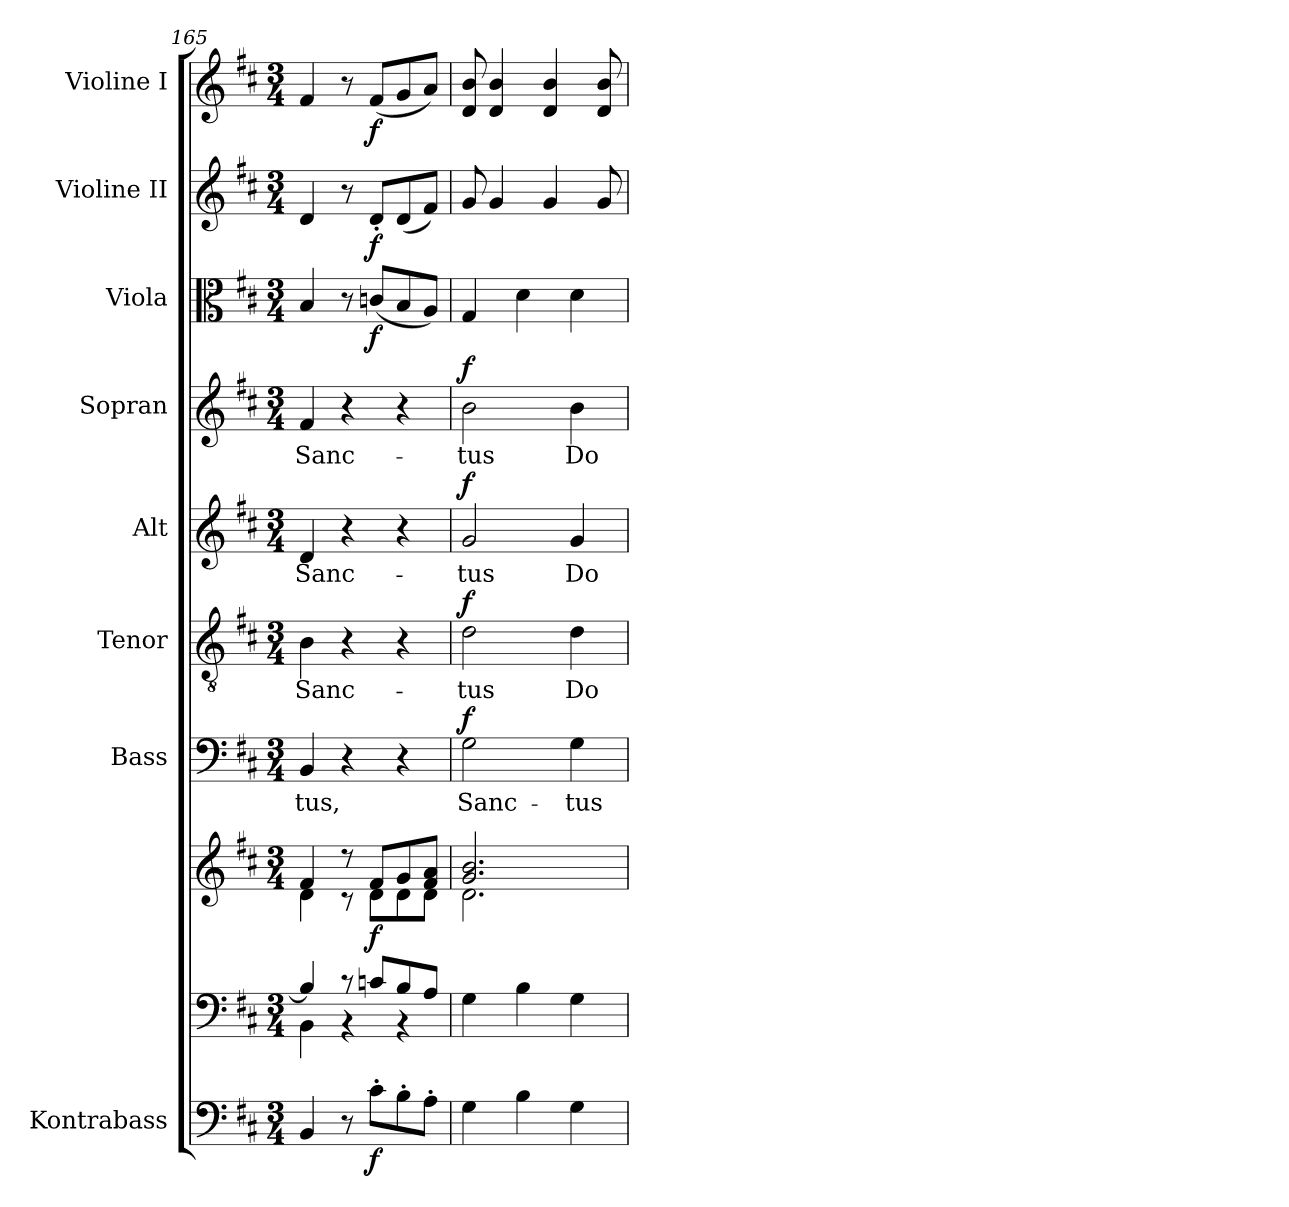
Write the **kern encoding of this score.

**kern	**dynam	**kern	**kern	**dynam	**kern	**text	**dynam	**kern	**text	**dynam	**kern	**text	**dynam	**kern	**text	**dynam	**kern	**dynam	**kern	**dynam	**kern	**dynam
*part9	*part9	*part8	*part8	*part8	*part7	*part7	*part7	*part6	*part6	*part6	*part5	*part5	*part5	*part4	*part4	*part4	*part3	*part3	*part2	*part2	*part1	*part1
*staff10	*staff10	*staff9	*staff8	*staff8/9	*staff7	*staff7	*staff7	*staff6	*staff6	*staff6	*staff5	*staff5	*staff5	*staff4	*staff4	*staff4	*staff3	*staff3	*staff2	*staff2	*staff1	*staff1
*I"Kontrabass	*	*	*	*	*I"Bass	*	*	*I"Tenor	*	*	*I"Alt	*	*	*I"Sopran	*	*	*I"Viola	*	*I"Violine II	*	*I"Violine I	*
*I'Kb.	*	*	*	*	*I'B.	*	*	*I'T.	*	*	*I'A.	*	*	*I'S.	*	*	*I'Vla.	*	*I'Vl. II	*	*I'Vl. I	*
*clefF4	*	*clefF4	*clefG2	*	*clefF4	*	*	*clefGv2	*	*	*clefG2	*	*	*clefG2	*	*	*clefC3	*	*clefG2	*	*clefG2	*
*ITrd7c12	*	*	*	*	*	*	*	*	*	*	*	*	*	*	*	*	*	*	*	*	*	*
*k[f#c#]	*	*k[f#c#]	*k[f#c#]	*	*k[f#c#]	*	*	*k[f#c#]	*	*	*k[f#c#]	*	*	*k[f#c#]	*	*	*k[f#c#]	*	*k[f#c#]	*	*k[f#c#]	*
*D:	*	*D:	*D:	*	*D:	*	*	*D:	*	*	*D:	*	*	*D:	*	*	*D:	*	*D:	*	*D:	*
*M3/4	*	*M3/4	*M3/4	*	*M3/4	*	*	*M3/4	*	*	*M3/4	*	*	*M3/4	*	*	*M3/4	*	*M3/4	*	*M3/4	*
=165	=165	=165	=165	=165	=165	=165	=165	=165	=165	=165	=165	=165	=165	=165	=165	=165	=165	=165	=165	=165	=165	=165
*	*	*^	*^	*	*	*	*	*	*	*	*	*	*	*	*	*	*	*	*	*	*	*
!	!	!	!	!	!	!	!	!LO:LY:b	!	!	!LO:LY:b	!	!	!LO:LY:b	!	!	!LO:LY:b	!	!	!	!	!	!	!
4BBB/	.	4B/]	4BB\	4f#/	4d\	.	4BB/	-tus,	.	4B\	Sanc-	.	4d/	Sanc-	.	4f#/	Sanc-	.	4B/	.	4d/	.	4f#/	.
8r	.	8rB	4rBB	8r	8r	.	4r	.	.	4r	.	.	4r	.	.	4r	.	.	8r	.	8r	.	8r	.
!	!LO:DY:b	!	!	!	!	!LO:DY:b	!	!	!	!	!	!	!	!	!	!	!	!	!	!LO:DY:b	!	!LO:DY:b	!	!LO:DY:b
8C#'>\L	f	8cn/L	.	8f#/L	8d\L	f	.	.	.	.	.	.	.	.	.	.	.	.	(<8cn/L	f	8d'</L	f	(<8f#/L	f
8BB'>\	.	8B/	4rBB	8g/	8d\	.	4r	.	.	4r	.	.	4r	.	.	4r	.	.	8B/	.	(<8d/	.	8g/	.
8AA'>\J	.	8A/J	.	8f#/ 8a/J	8d\J	.	.	.	.	.	.	.	.	.	.	.	.	.	8A/J)	.	8f#/J)	.	8a/J)	.
*	*	*v	*v	*	*	*	*	*	*	*	*	*	*	*	*	*	*	*	*	*	*	*	*	*
=166	=166	=166	=166	=166	=166	=166	=166	=166	=166	=166	=166	=166	=166	=166	=166	=166	=166	=166	=166	=166	=166	=166	=166
!	!	!	!	!	!	!	!LO:LY:b	!LO:DY:a	!	!LO:LY:b	!LO:DY:a	!	!LO:LY:b	!LO:DY:a	!	!LO:LY:b	!LO:DY:a	!	!	!	!	!	!
4GG\	.	4G\	2.g/ 2.b/	2.d\	.	2G\	Sanc-	f	2d\	-tus	f	2g/	-tus	f	2b\	-tus	f	4G/	.	8g/	.	8d/ 8b/	.
.	.	.	.	.	.	.	.	.	.	.	.	.	.	.	.	.	.	.	.	4g/	.	4d/ 4b/	.
4BB\	.	4B\	.	.	.	.	.	.	.	.	.	.	.	.	.	.	.	4d\	.	.	.	.	.
.	.	.	.	.	.	.	.	.	.	.	.	.	.	.	.	.	.	.	.	4g/	.	4d/ 4b/	.
!	!	!	!	!	!	!	!LO:LY:b	!	!	!LO:LY:b	!	!	!LO:LY:b	!	!	!LO:LY:b	!	!	!	!	!	!	!
4GG\	.	4G\	.	.	.	4G\	-tus	.	4d\	Do-	.	4g/	Do-	.	4b\	Do-	.	4d\	.	.	.	.	.
.	.	.	.	.	.	.	.	.	.	.	.	.	.	.	.	.	.	.	.	8g/	.	8d/ 8b/	.
*	*	*	*v	*v	*	*	*	*	*	*	*	*	*	*	*	*	*	*	*	*	*	*	*
=	=	=	=	=	=	=	=	=	=	=	=	=	=	=	=	=	=	=	=	=	=	=
*-	*-	*-	*-	*-	*-	*-	*-	*-	*-	*-	*-	*-	*-	*-	*-	*-	*-	*-	*-	*-	*-	*-
